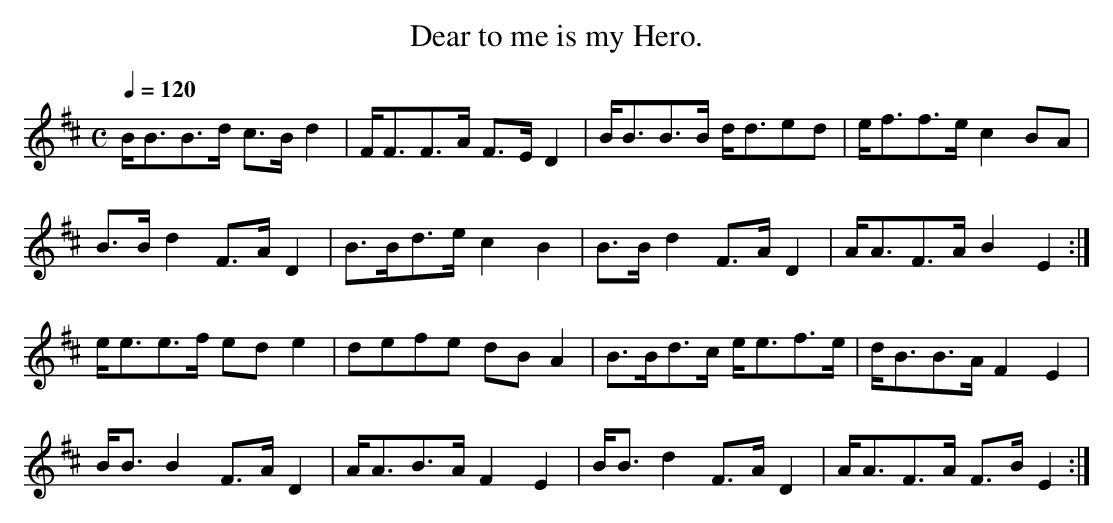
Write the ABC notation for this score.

X:1
T:Dear to me is my Hero.
M:C
L:1/8
Q:1/4=120
K:E Dorian
B<BB>d c>Bd2|F<FF>A F>ED2|B<BB>B d<ded |e<ff>e c2 BA |
B>Bd2  F>AD2|B>Bd>e c2 B2|B>Bd2  F>AD2 |A<AF>A B2 E2:|
e<ee>f ed e2|defe  dB A2|B>Bd>c e<ef>e|d<BB>A F2 E2 |
B<BB2  F>AD2|A<AB>A F2 E2|B<Bd2  F>AD2 |A<AF>A F>BE2:|
